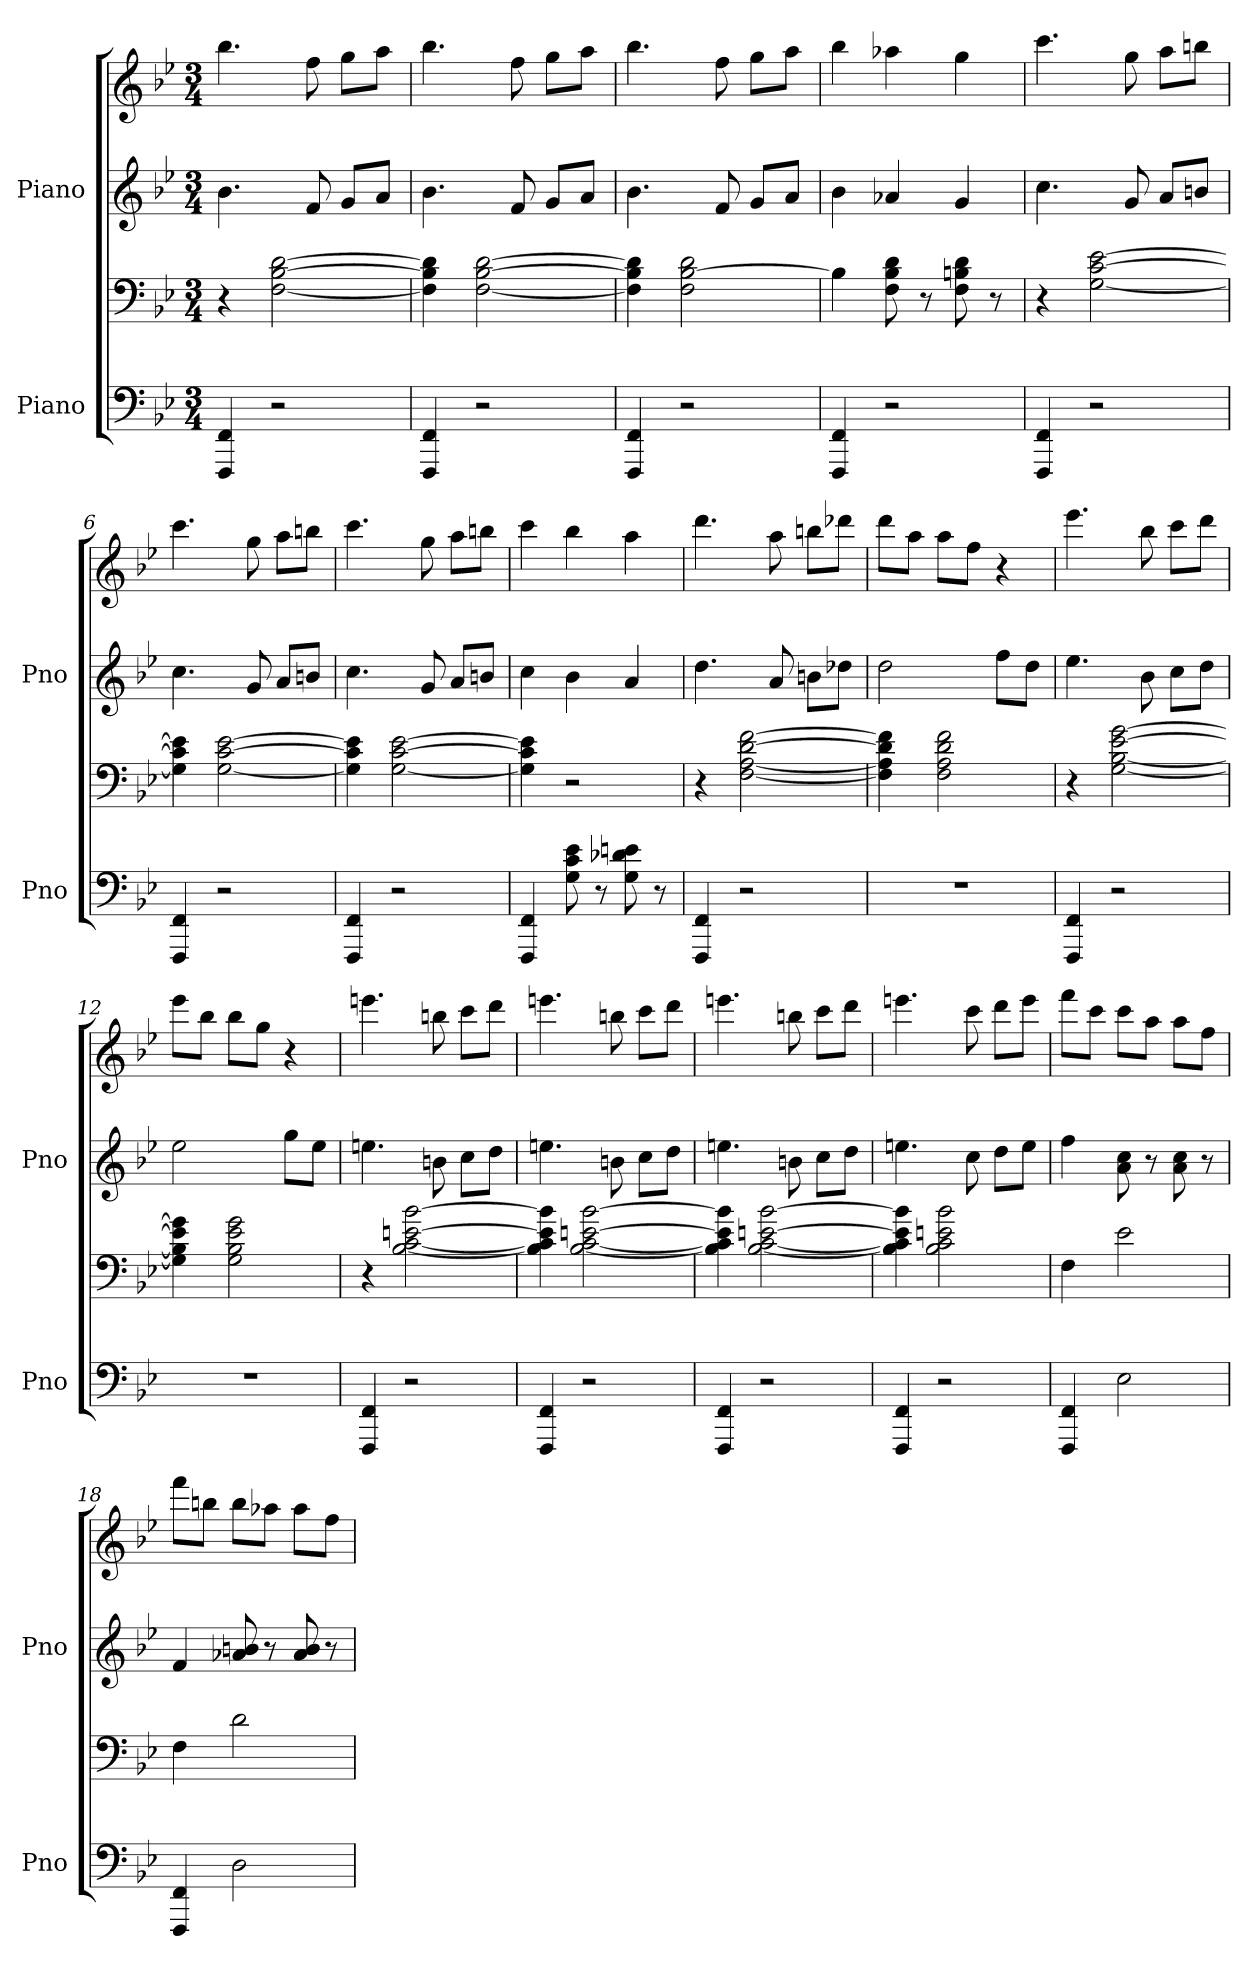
**kern	**kern	**kern	**kern
*part2	*part2	*part1	*part1
*staff4	*staff3	*staff2	*staff1
*I"Piano	*	*I"Piano	*
*I'Pno	*	*I'Pno	*
*clefF4	*clefF4	*clefG2	*clefG2
*k[b-e-]	*k[b-e-]	*k[b-e-]	*k[b-e-]
*M3/4	*M3/4	*M3/4	*M3/4
*MM220	*MM220	*MM220	*MM220
=1	=1	=1	=1
4FFF/ 4FF/	4r	4.b-\	4.bb-\
2r	[2F\ [2B-\ [2d\	.	.
.	.	8f/	8ff\
.	.	8g/L	8gg\L
.	.	8a/J	8aa\J
=2	=2	=2	=2
4FFF/ 4FF/	4F\] 4B-\] 4d\]	4.b-\	4.bb-\
2r	[2F\ [2B-\ [2d\	.	.
.	.	8f/	8ff\
.	.	8g/L	8gg\L
.	.	8a/J	8aa\J
=3	=3	=3	=3
4FFF/ 4FF/	4F\] 4B-\] 4d\]	4.b-\	4.bb-\
2r	2F\ [2B-\ 2d\	.	.
.	.	8f/	8ff\
.	.	8g/L	8gg\L
.	.	8a/J	8aa\J
=4	=4	=4	=4
4FFF/ 4FF/	4B-\]	4b-\	4bb-\
2r	8F\ 8B-\ 8d\	4a-X/	4aa-X\
.	8r	.	.
.	8F\ 8Bn\ 8d\	4g/	4gg\
.	8r	.	.
=5	=5	=5	=5
4FFF/ 4FF/	4r	4.cc\	4.ccc\
2r	[2G\ [2c\ [2e-\	.	.
.	.	8g/	8gg\
.	.	8a/L	8aa\L
.	.	8bn/J	8bbn\J
=6	=6	=6	=6
4FFF/ 4FF/	4G\] 4c\] 4e-\]	4.cc\	4.ccc\
2r	[2G\ [2c\ [2e-\	.	.
.	.	8g/	8gg\
.	.	8a/L	8aa\L
.	.	8bn/J	8bbn\J
!!LO:LB:g=z
=7	=7	=7	=7
4FFF/ 4FF/	4G\] 4c\] 4e-\]	4.cc\	4.ccc\
2r	[2G\ [2c\ [2e-\	.	.
.	.	8g/	8gg\
.	.	8a/L	8aa\L
.	.	8bn/J	8bbn\J
=8	=8	=8	=8
4FFF/ 4FF/	4G\] 4c\] 4e-\]	4cc\	4ccc\
8G\ 8c\ 8e-\	2r	4b-\	4bb-\
8r	.	.	.
8G\ 8d-X\ 8en\	.	4a/	4aa\
8r	.	.	.
=9	=9	=9	=9
4FFF/ 4FF/	4r	4.dd\	4.ddd\
2r	[2F\ [2A\ [2d\ [2f\	.	.
.	.	8a/	8aa\
.	.	8bn\L	8bbn\L
.	.	8dd-X\J	8ddd-X\J
=10	=10	=10	=10
2.r	4F\] 4A\] 4d\] 4f\]	2dd\	8ddd\L
.	.	.	8aa\J
.	2F\ 2A\ 2d\ 2f\	.	8aa\L
.	.	.	8ff\J
.	.	8ff\L	4r
.	.	8dd\J	.
=11	=11	=11	=11
4FFF/ 4FF/	4r	4.ee-\	4.eee-\
2r	[2G\ [2B-\ [2e-\ [2g\	.	.
.	.	8b-\	8bb-\
.	.	8cc\L	8ccc\L
.	.	8dd\J	8ddd\J
=12	=12	=12	=12
2.r	4G\] 4B-\] 4e-\] 4g\]	2ee-\	8eee-\L
.	.	.	8bb-\J
.	2G\ 2B-\ 2e-\ 2g\	.	8bb-\L
.	.	.	8gg\J
.	.	8gg\L	4r
.	.	8ee-\J	.
!!LO:LB:g=z
=13	=13	=13	=13
4FFF/ 4FF/	4r	4.een\	4.eeen\
2r	[2B-\ [2c\ [2en\ [2b-\	.	.
.	.	8bn\	8bbn\
.	.	8cc\L	8ccc\L
.	.	8dd\J	8ddd\J
=14	=14	=14	=14
4FFF/ 4FF/	4B-\] 4c\] 4e\] 4b-\]	4.een\	4.eeen\
2r	[2B-\ [2c\ [2en\ [2b-\	.	.
.	.	8bn\	8bbn\
.	.	8cc\L	8ccc\L
.	.	8dd\J	8ddd\J
=15	=15	=15	=15
4FFF/ 4FF/	4B-\] 4c\] 4e\] 4b-\]	4.een\	4.eeen\
2r	[2B-\ [2c\ [2en\ [2b-\	.	.
.	.	8bn\	8bbn\
.	.	8cc\L	8ccc\L
.	.	8dd\J	8ddd\J
=16	=16	=16	=16
4FFF/ 4FF/	4B-\] 4c\] 4e\] 4b-\]	4.een\	4.eeen\
2r	2B-\ 2c\ 2en\ 2b-\	.	.
.	.	8cc\	8ccc\
.	.	8dd\L	8ddd\L
.	.	8ee\J	8eee\J
=17	=17	=17	=17
4FFF/ 4FF/	4F\	4ff\	8fff\L
.	.	.	8ccc\J
2E-\	2e-\	8a\ 8cc\	8ccc\L
.	.	8r	8aa\J
.	.	8a\ 8cc\	8aa\L
.	.	8r	8ff\J
!!LO:PB:g=z
=18	=18	=18	=18
4FFF/ 4FF/	4F\	4f/	8fff\L
.	.	.	8bbn\J
2D\	2d\	8a-X/ 8bn/	8bb\L
.	.	8r	8aa-X\J
.	.	8a-/ 8b/	8aa-\L
.	.	8r	8ff\J
=	=	=	=
*-	*-	*-	*-
